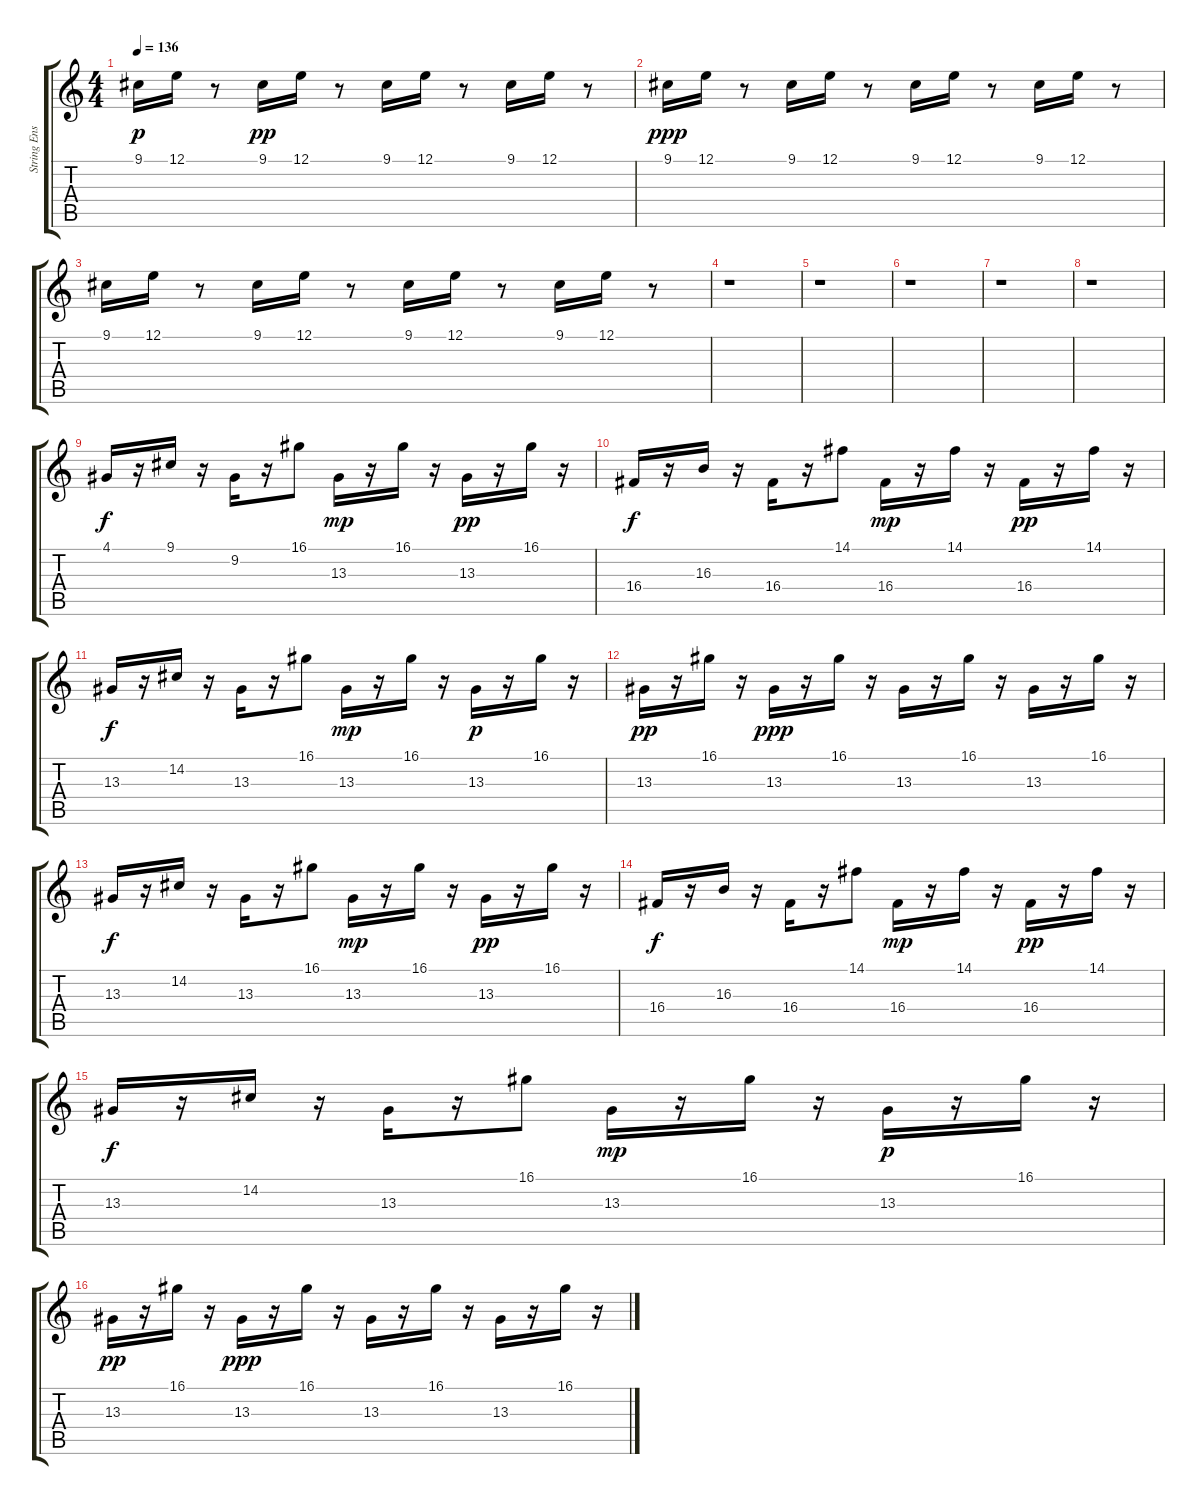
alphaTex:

\track ("String Ensemble 1" "String Ens") {instrument stringensemble1}
\staff {score tabs}
\tuning (E4 B3 G3 D3 A2 E2) {hide}
\ts (4 4)
\tempo 136
\clef g2
\ks c
9.1.16{dy p volume 11} 12.1.16 r.8 9.1.16{dy pp} 12.1.16 r.8 9.1.16 12.1.16 r.8 9.1.16 12.1.16 r.8 |
9.1.16{dy ppp} 12.1.16 r.8 9.1.16 12.1.16 r.8 9.1.16 12.1.16 r.8 9.1.16 12.1.16 r.8 |
9.1.16 12.1.16 r.8 9.1.16 12.1.16 r.8 9.1.16 12.1.16 r.8 9.1.16 12.1.16 r.8 |
r.1 |
r.1 |
r.1 |
r.1 |
r.1 |
4.1.16{dy f} r.16 9.1.16 r.16 9.2.16 r.16 16.1.8 13.3.16{dy mp} r.16 16.1.16 r.16 13.3.16{dy pp} r.16 16.1.16 r.16 |
16.4.16{dy f} r.16 16.3.16 r.16 16.4.16 r.16 14.1.8 16.4.16{dy mp} r.16 14.1.16 r.16 16.4.16{dy pp} r.16 14.1.16 r.16 |
13.3.16{dy f} r.16 14.2.16 r.16 13.3.16 r.16 16.1.8 13.3.16{dy mp} r.16 16.1.16 r.16 13.3.16{dy p} r.16 16.1.16 r.16 |
13.3.16{dy pp} r.16 16.1.16 r.16 13.3.16{dy ppp} r.16 16.1.16 r.16 13.3.16 r.16 16.1.16 r.16 13.3.16 r.16 16.1.16 r.16 |
13.3.16{dy f} r.16 14.2.16 r.16 13.3.16 r.16 16.1.8 13.3.16{dy mp} r.16 16.1.16 r.16 13.3.16{dy pp} r.16 16.1.16 r.16 |
16.4.16{dy f} r.16 16.3.16 r.16 16.4.16 r.16 14.1.8 16.4.16{dy mp} r.16 14.1.16 r.16 16.4.16{dy pp} r.16 14.1.16 r.16 |
13.3.16{dy f} r.16 14.2.16 r.16 13.3.16 r.16 16.1.8 13.3.16{dy mp} r.16 16.1.16 r.16 13.3.16{dy p} r.16 16.1.16 r.16 |
13.3.16{dy pp} r.16 16.1.16 r.16 13.3.16{dy ppp} r.16 16.1.16 r.16 13.3.16 r.16 16.1.16 r.16 13.3.16 r.16 16.1.16 r.16
